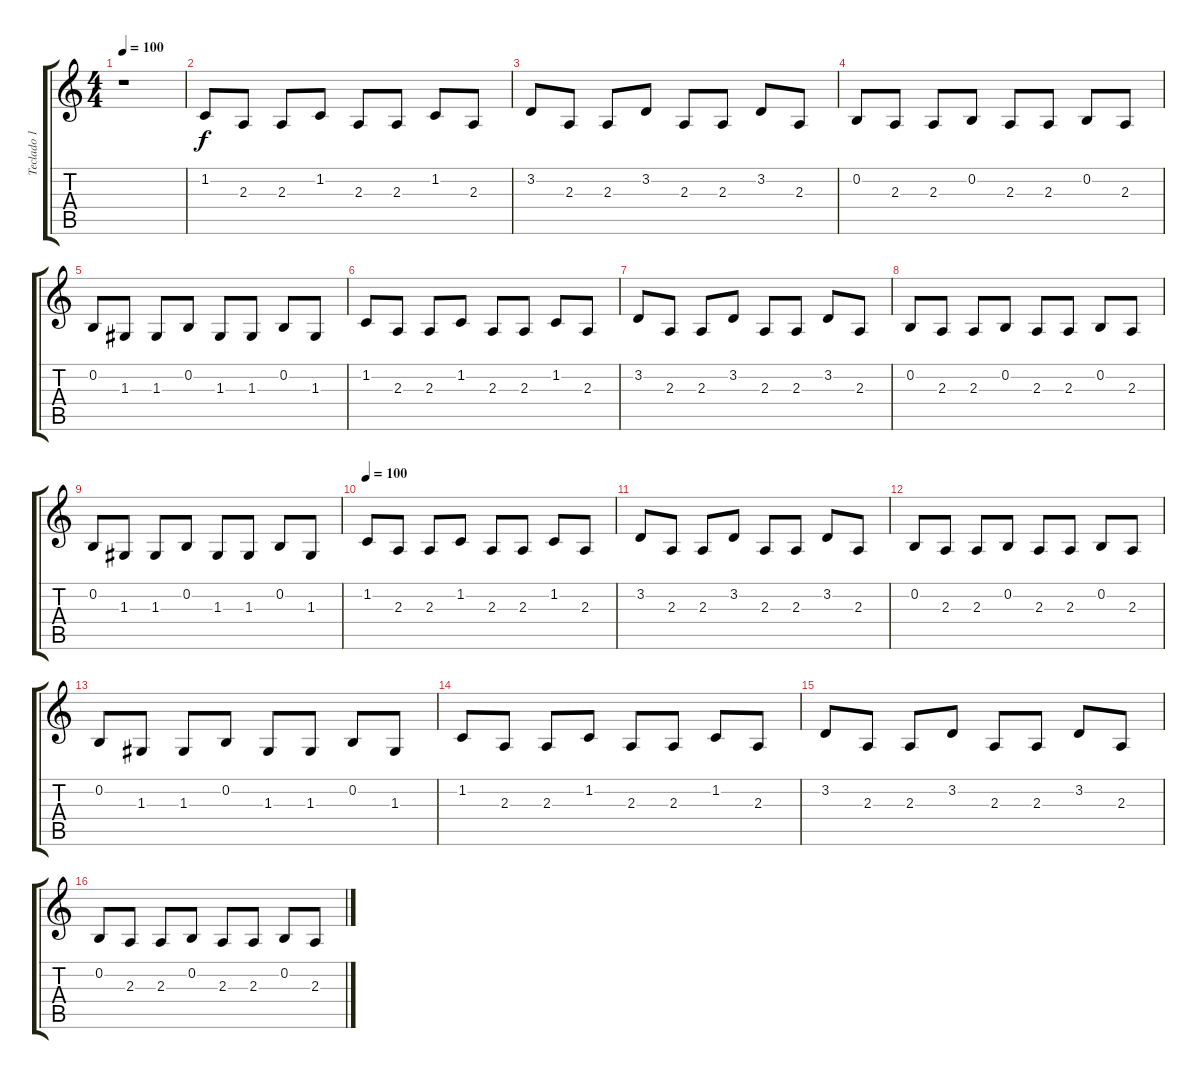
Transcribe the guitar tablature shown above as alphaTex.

\track ("Teclado 1" "Teclado 1") {instrument pad7halo}
\staff {score tabs}
\tuning (E4 B3 G3 D3 A2 E2) {hide}
\ts (4 4)
\tempo 100
\clef g2
\ks c
r.1{dy f volume 0} |
1.2.8{volume 16} 2.3.8 2.3.8 1.2.8 2.3.8 2.3.8 1.2.8 2.3.8 |
3.2.8 2.3.8 2.3.8 3.2.8 2.3.8 2.3.8 3.2.8 2.3.8 |
0.2.8 2.3.8 2.3.8 0.2.8 2.3.8 2.3.8 0.2.8 2.3.8 |
0.2.8 1.3.8 1.3.8 0.2.8 1.3.8 1.3.8 0.2.8 1.3.8 |
1.2.8 2.3.8 2.3.8 1.2.8 2.3.8 2.3.8 1.2.8 2.3.8 |
3.2.8 2.3.8 2.3.8 3.2.8 2.3.8 2.3.8 3.2.8 2.3.8 |
0.2.8 2.3.8 2.3.8 0.2.8 2.3.8 2.3.8 0.2.8 2.3.8 |
0.2.8 1.3.8 1.3.8 0.2.8 1.3.8 1.3.8 0.2.8 1.3.8 |
\tempo 100
1.2.8 2.3.8 2.3.8 1.2.8 2.3.8 2.3.8 1.2.8 2.3.8 |
3.2.8 2.3.8 2.3.8 3.2.8 2.3.8 2.3.8 3.2.8 2.3.8 |
0.2.8 2.3.8 2.3.8 0.2.8 2.3.8 2.3.8 0.2.8 2.3.8 |
0.2.8 1.3.8 1.3.8 0.2.8 1.3.8 1.3.8 0.2.8 1.3.8 |
1.2.8 2.3.8 2.3.8 1.2.8 2.3.8 2.3.8 1.2.8 2.3.8 |
3.2.8 2.3.8 2.3.8 3.2.8 2.3.8 2.3.8 3.2.8 2.3.8 |
0.2.8 2.3.8 2.3.8 0.2.8 2.3.8 2.3.8 0.2.8 2.3.8
